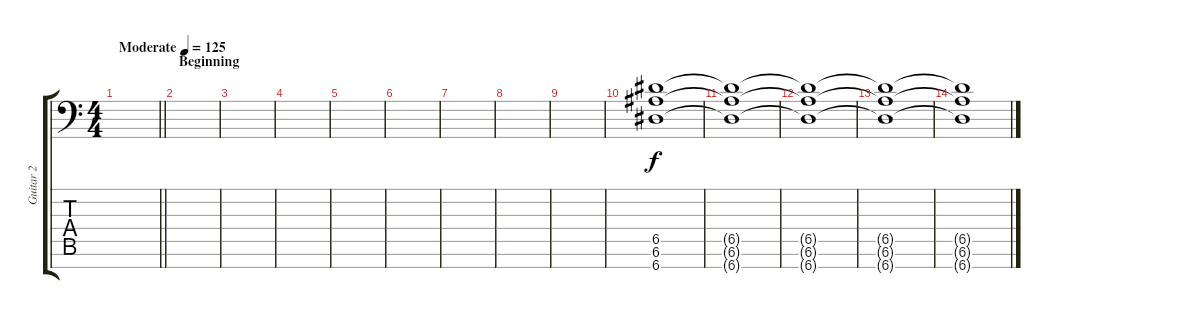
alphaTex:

\track ("Guitar 2" "Guitar 2") {instrument distortionguitar}
\staff {score tabs}
\tuning (E4 B3 G3 D3 A2 E2 A1) {hide}
\ts (4 4)
\tempo (125 "Moderate")
\clef f4
\barLineRight lightlight
\ks c
|
\section ("" "Beginning")
|
|
|
|
|
|
|
|
(6.5 6.6 6.7).1 |
(6.5{t} 6.6{t} 6.7{t}).1{volume 0} |
(6.5{t} 6.6{t} 6.7{t}).1 |
(6.5{t} 6.6{t} 6.7{t}).1 |
(6.5{t} 6.6{t} 6.7{t}).1
